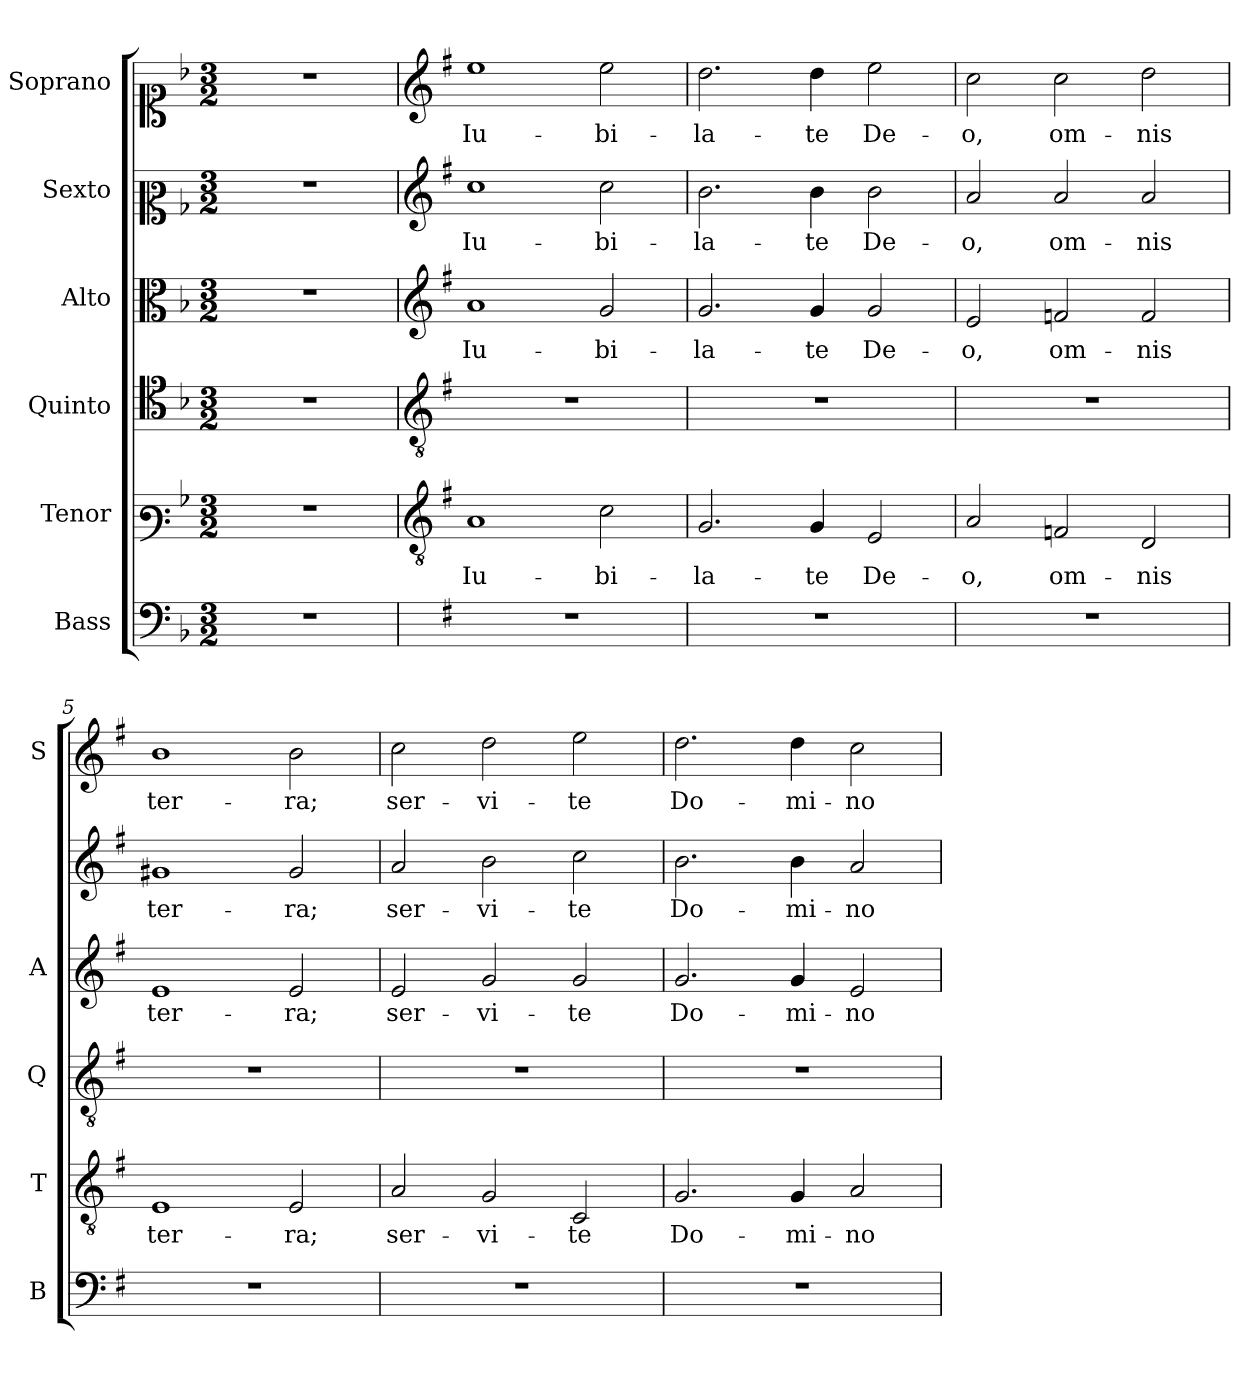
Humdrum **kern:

**kern	**kern	**text	**kern	**kern	**text	**kern	**text	**kern	**text
*part6	*part5	*part5	*part4	*part3	*part3	*part2	*part2	*part1	*part1
*staff6	*staff5	*staff5	*staff4	*staff3	*staff3	*staff2	*staff2	*staff1	*staff1
*I"Bass	*I"Tenor	*	*I"Quinto	*I"Alto	*	*I"Sexto	*	*I"Soprano	*
*I'B	*I'T	*	*I'Q	*I'A	*	*	*	*I'S	*
*clefF4	*clefF3	*	*clefC4	*clefC3	*	*clefC2	*	*clefC1	*
*k[b-]	*k[b-]	*	*k[b-]	*k[b-]	*	*k[b-]	*	*k[b-]	*
*F:	*F:	*	*F:	*F:	*	*F:	*	*F:	*
*M3/2	*M3/2	*	*M3/2	*M3/2	*	*M3/2	*	*M3/2	*
=1	=1	=1	=1	=1	=1	=1	=1	=1	=1
1.r	1.r	.	1.r	1.r	.	1.r	.	1.r	.
=2	=2	=2	=2	=2	=2	=2	=2	=2	=2
*	*clefGv2	*	*clefGv2	*clefG2	*	*clefG2	*	*clefG2	*
*k[f#]	*k[f#]	*	*k[f#]	*k[f#]	*	*k[f#]	*	*k[f#]	*
*G:	*G:	*	*G:	*G:	*	*G:	*	*G:	*
!	!	!LO:LY:b	!	!	!LO:LY:b	!	!LO:LY:b	!	!LO:LY:b
1.r	1A	Iu-	1.r	1a	Iu-	1cc	Iu-	1ee	Iu-
!	!	!LO:LY:b	!	!	!LO:LY:b	!	!LO:LY:b	!	!LO:LY:b
.	2c\	-bi-	.	2g/	-bi-	2cc\	-bi-	2ee\	-bi-
=3	=3	=3	=3	=3	=3	=3	=3	=3	=3
!	!	!LO:LY:b	!	!	!LO:LY:b	!	!LO:LY:b	!	!LO:LY:b
1.r	2.G/	-la-	1.r	2.g/	-la-	2.b\	-la-	2.dd\	-la-
!	!	!LO:LY:b	!	!	!LO:LY:b	!	!LO:LY:b	!	!LO:LY:b
.	4G/	-te	.	4g/	-te	4b\	-te	4dd\	-te
!	!	!LO:LY:b	!	!	!LO:LY:b	!	!LO:LY:b	!	!LO:LY:b
.	2E/	De-	.	2g/	De-	2b\	De-	2ee\	De-
=4	=4	=4	=4	=4	=4	=4	=4	=4	=4
!	!	!LO:LY:b	!	!	!LO:LY:b	!	!LO:LY:b	!	!LO:LY:b
1.r	2A/	-o,	1.r	2e/	-o,	2a/	-o,	2cc\	-o,
!	!	!LO:LY:b	!	!	!LO:LY:b	!	!LO:LY:b	!	!LO:LY:b
.	2Fn/	om-	.	2fn/	om-	2a/	om-	2cc\	om-
!	!	!LO:LY:b	!	!	!LO:LY:b	!	!LO:LY:b	!	!LO:LY:b
.	2D/	-nis	.	2f/	-nis	2a/	-nis	2dd\	-nis
=5	=5	=5	=5	=5	=5	=5	=5	=5	=5
!	!	!LO:LY:b	!	!	!LO:LY:b	!	!LO:LY:b	!	!LO:LY:b
1.r	1E	ter-	1.r	1e	ter-	1g#X	ter-	1b	ter-
!	!	!LO:LY:b	!	!	!LO:LY:b	!	!LO:LY:b	!	!LO:LY:b
.	2E/	-ra;	.	2e/	-ra;	2g#/	-ra;	2b\	-ra;
!!LO:LB:g=z
=6	=6	=6	=6	=6	=6	=6	=6	=6	=6
!	!	!LO:LY:b	!	!	!LO:LY:b	!	!LO:LY:b	!	!LO:LY:b
1.r	2A/	ser-	1.r	2e/	ser-	2a/	ser-	2cc\	ser-
!	!	!LO:LY:b	!	!	!LO:LY:b	!	!LO:LY:b	!	!LO:LY:b
.	2G/	-vi-	.	2g/	-vi-	2b\	-vi-	2dd\	-vi-
!	!	!LO:LY:b	!	!	!LO:LY:b	!	!LO:LY:b	!	!LO:LY:b
.	2C/	-te	.	2g/	-te	2cc\	-te	2ee\	-te
=7	=7	=7	=7	=7	=7	=7	=7	=7	=7
!	!	!LO:LY:b	!	!	!LO:LY:b	!	!LO:LY:b	!	!LO:LY:b
1.r	2.G/	Do-	1.r	2.g/	Do-	2.b\	Do-	2.dd\	Do-
!	!	!LO:LY:b	!	!	!LO:LY:b	!	!LO:LY:b	!	!LO:LY:b
.	4G/	-mi-	.	4g/	-mi-	4b\	-mi-	4dd\	-mi-
!	!	!LO:LY:b	!	!	!LO:LY:b	!	!LO:LY:b	!	!LO:LY:b
.	2A/	-no	.	2e/	-no	2a/	-no	2cc\	-no
=	=	=	=	=	=	=	=	=	=
*-	*-	*-	*-	*-	*-	*-	*-	*-	*-
